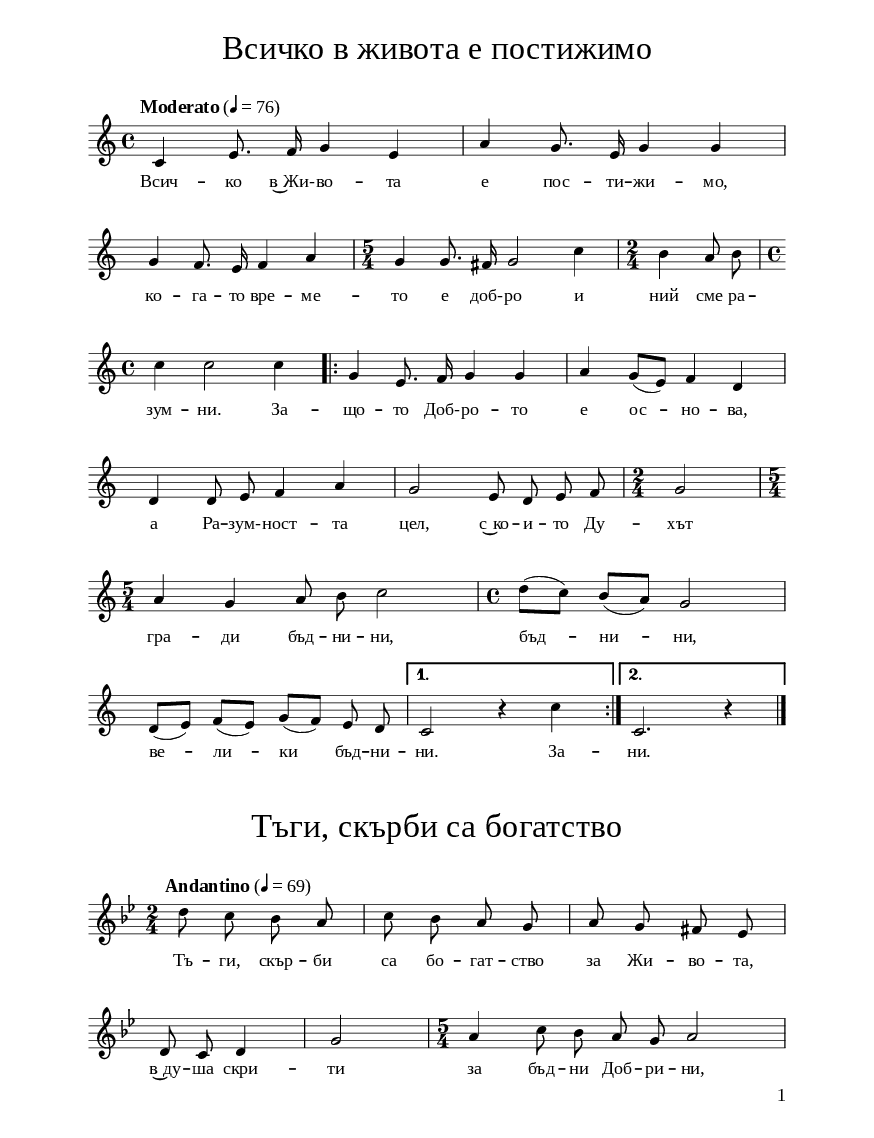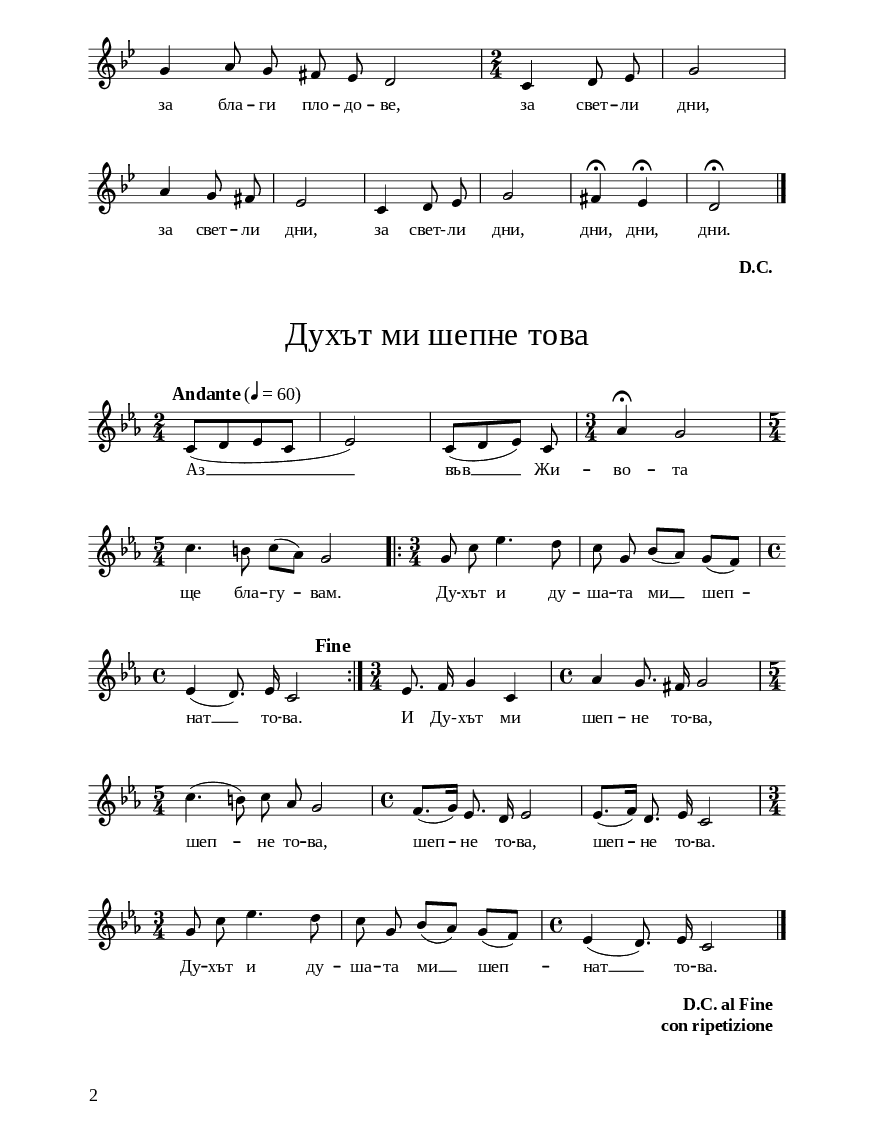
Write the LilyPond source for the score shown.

\version "2.24.2"

% include paper part and global functions
\include "include/globals.ily"

\bookpart {
  \label #'ref100
  \tocItem \markup "Всичко в живота е постижимо"
  \include "include/bookpart-paper.ily"
  \score {
    \include "include/score-layout.ily"


    \new Voice \absolute  {
      \clef treble
      \key c \major
      \time 4/4
      \tempoFunc "Moderato" 4 "76"
      \autoBeamOff

      \autoBeamOff

      c'4 e'8. f'16 g'4 e' | a'4 g'8. e'16 g'4 g' \break |

      g'4 f'8. e'16 f'4 a' | \time 5/4  g'4 g'8. fis'16 g'2 c''4 | \time 2/4  b'4 a'8 b' \break |

      \time 4/4  c''4 c''2 c''4 \repeat volta 2 {
        g'4 e'8. f'16 g'4 g' | a'4 g'8 ( [e'] ) f'4 d' | \break

        d'4 d'8 e' f'4 a' g'2 e'8 d' e' f' | \time 2/4  g'2 | \break

        \time 5/4  a'4 g' a'8 b' c''2 | \time 4/4  d''8 [( c'' )] b' [( a' )] g'2 \break

        d'8  [( e' )] f' [( e' )] g' [( f' )] e' d'
      } \alternative { { | c'2 r4 c''4 | } {c'2. r4 } } \bar "|."
    }

    \addlyrics {
      Всич -- ко
      "в~Жи-" -- во -- та е пос -- ти -- жи -- мо, ко --
      га -- то вре -- ме -- то е "доб-" -- ро и ний сме
      ра -- зум -- ни. За -- що -- то "Доб-" -- ро -- то
      е ос -- но -- ва, а Ра -- "зум-" -- ност -- та
      цел, с~ко -- и -- то Ду -- хът гра -- ди бъд --
      ни -- ни, бъд -- ни -- ни, ве -- ли -- ки бъд --
      ни -- ни. За -- ни.
    }

    \header {
      title = \titleFunc "Всичко в живота е постижимо" "Vsičko v života e postižimo"
    }

    \midi{}

  } % score

  \label #'ref101_1
  \tocItem \markup "Тъги, скърби са богатство"
  \include "include/bookpart-paper.ily"
  \score {
    \include "include/score-layout.ily"


    \new Voice \absolute  {
      \clef treble
      \key g \minor
      \time 2/4
      \tempoFunc "Andantino" 4 "69"
      \autoBeamOff

      d''8 c'' bes' a' | c''8 bes' a' g' | a'8 g' fis' es' \break

      d' c' d'4 | g'2|  \time 5/4 a'4 c''8 bes'8 a' g' a'2 | \break

      g'4  a'8 g' fis'8 es' d'2 | \time 2/4 c'4 d'8 es'8| g'2 | \break

      a'4 g'8 fis' | es'2 |  c'4 d'8 es'8 | g'2 |fis'4 \fermata  es'4 \fermata  | d'2 \fermata  \bar "|."
    }

    \addlyrics {
      Тъ -- ги, скър -- би са бо  --  гат -- ство
      за Жи -- во -- та, в~ду -- ша скри -- ти
      за бъд -- ни Доб -- ри -- ни,
      за бла -- ги пло -- до -- ве,
      за свет -- ли дни,
      за свет -- ли дни,
      за "свет-" -- ли дни,
      дни, дни, дни.
    }

    \header {
      title = \titleFunc "Тъги, скърби са богатство" "Tăgi, skărbi sa bogatstvo"
    }

    \midi{}

  } % score

  \markup \dc-one "D.C."

  \label #'ref101_2
  \tocItem \markup "Духът ми шепне това"
  \include "include/bookpart-paper.ily"
  \score {
    \include "include/score-layout.ily"


    \new Voice \absolute{
      \clef treble
      \key c \minor
      \time 2/4
      \tempoFunc "Andante" 4 "60"
      \autoBeamOff

      c'8 ( [ d'8 es'8 c'8 ] | es'2 ) | c'8 ( [ d'8 es'8] ) c'8 | \time 3/4  | as'4 ^\fermata g'2 | \time 5/4 \break

      c''4. b'8 c''8 ( [ as'8 ) ] g'2 | \bar ".|:"
      \time 3/4 g'8 c''8 es''4. d''8 | c''8 g'8 bes'8 ( [ as'8 ) ] g'8 ( [ f'8 ) ] | \time 4/4 \break

      es'4 ( d'8. ) es'16 \tempo "      Fine" c'2
      \bar ":|." \time 3/4 | es'8. f'16 g'4 c'4 | \time 4/4 | as'4 g'8. fis'16 g'2 | \time 5/4 \break

      c''4. ( b'8 ) c''8 as'8 g'2 | \time 4/4 | f'8. ( [ g'16 ) ] es'8. d'16 es'2 | es'8. ( [ f'16 ) ] d'8. es'16 c'2 | \time 3/4 \break

      g'8 c''8 es''4. d''8 | c''8 g'8 bes'8 ( [ as'8 ) ] g'8 ( [ f'8 ) ] | \time 4/4 | es'4 ( d'8. ) es'16 c'2  \bar "|."

    }

    \addlyrics {
      Аз __     във __   Жи --
      во -- та ще бла -- гу -- вам. Ду
      -- хът и ду -- ша -- та ми __  шеп
      -- нат __  то -- ва. И "Ду-" -- хът
      ми шеп -- не то -- ва, шеп -- не
      то -- ва, шеп -- не то -- ва,
      шеп -- не то -- ва. Ду -- хът и
      ду -- ша -- та ми __  шеп -- нат __
      то -- ва.}

      \header {
        title = \titleFunc "Духът ми шепне това" "Duhăt mi šepne tova"
      }

      \midi{}

    } % score

    \markup \dc-two "D.C. al Fine" "con ripetizione"
  } % bookpart
